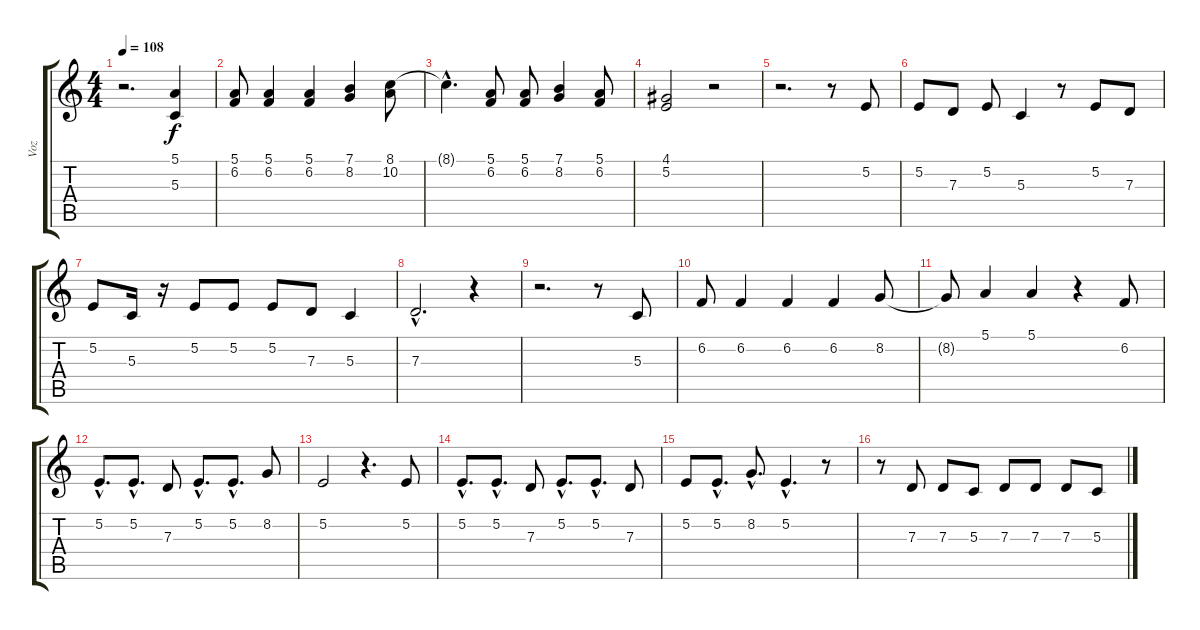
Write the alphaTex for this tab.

\track ("Voz" "Voz") {instrument honkytonkpiano}
\staff {score tabs}
\tuning (E4 B3 G3 D3 A2 E2) {hide}
\ts (4 4)
\tempo 108
\clef g2
\ks c
r.2{d dy f} (5.1 5.3).4 |
(5.1 6.2).8 (5.1 6.2).4 (5.1 6.2).4 (7.1 8.2).4 (8.1 10.2).8 |
8.1{hac t}.4{d} (5.1 6.2).8 (5.1 6.2).8 (7.1 8.2).4 (5.1 6.2).8 |
(4.1 5.2).2 r.2 |
r.2{d} r.8 5.2.8 |
5.2.8 7.3.8 5.2.8 5.3.4 r.8 5.2.8 7.3.8 |
5.2.8 5.3.16 r.16 5.2.8 5.2.8 5.2.8 7.3.8 5.3.4 |
7.3{hac}.2{d} r.4 |
r.2{d} r.8 5.3.8 |
6.2.8 6.2.4 6.2.4 6.2.4 8.2.8 |
8.2{t}.8 5.1.4 5.1.4 r.4 6.2.8 |
5.2{hac}.8{d} 5.2{hac}.8{d} 7.3.8 5.2{hac}.8{d} 5.2{hac}.8{d} 8.2.8 |
5.2.2 r.4{d} 5.2.8 |
5.2{hac}.8{d} 5.2{hac}.8{d} 7.3.8 5.2{hac}.8{d} 5.2{hac}.8{d} 7.3.8 |
5.2.8 5.2{hac}.8{d} 8.2{hac}.8{d} 5.2{hac}.4{d} r.8 |
r.8 7.3.8 7.3.8 5.3.8 7.3.8 7.3.8 7.3.8 5.3.8
